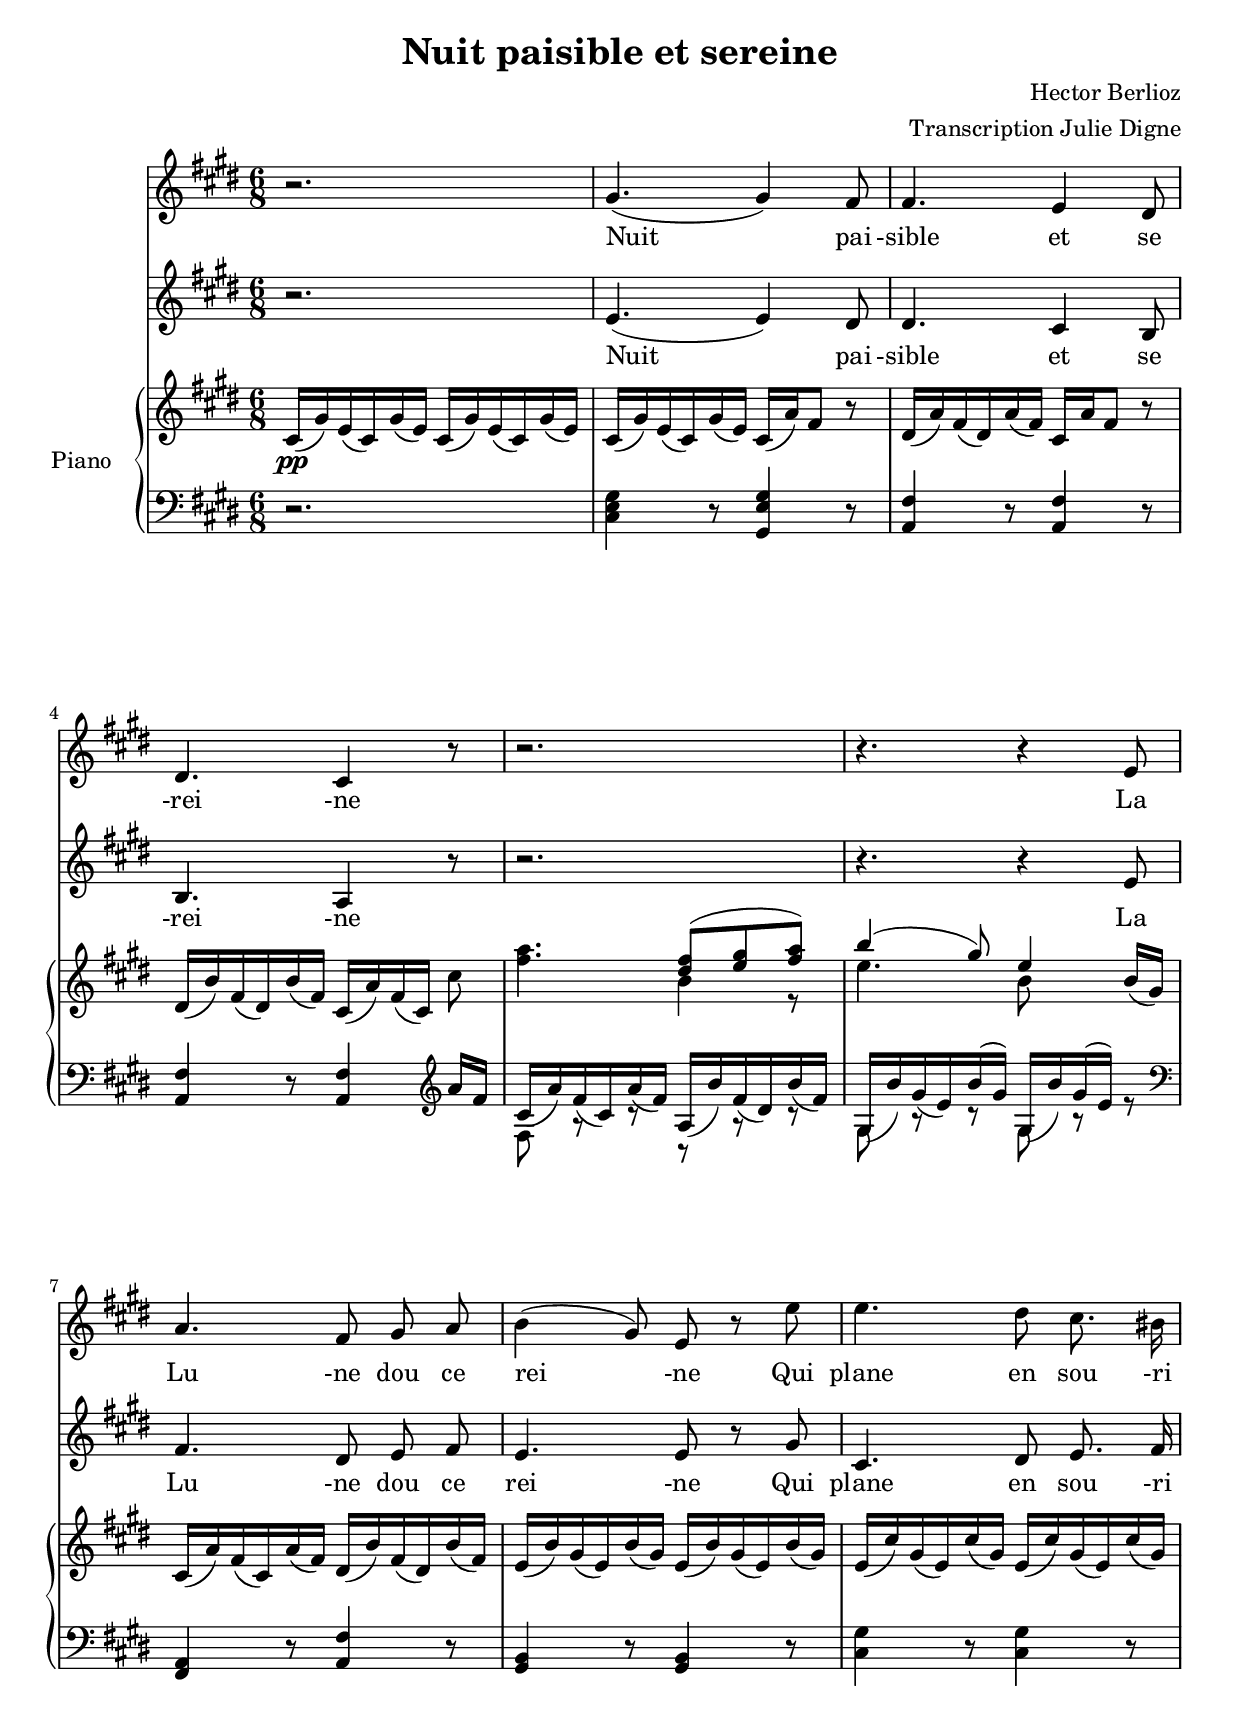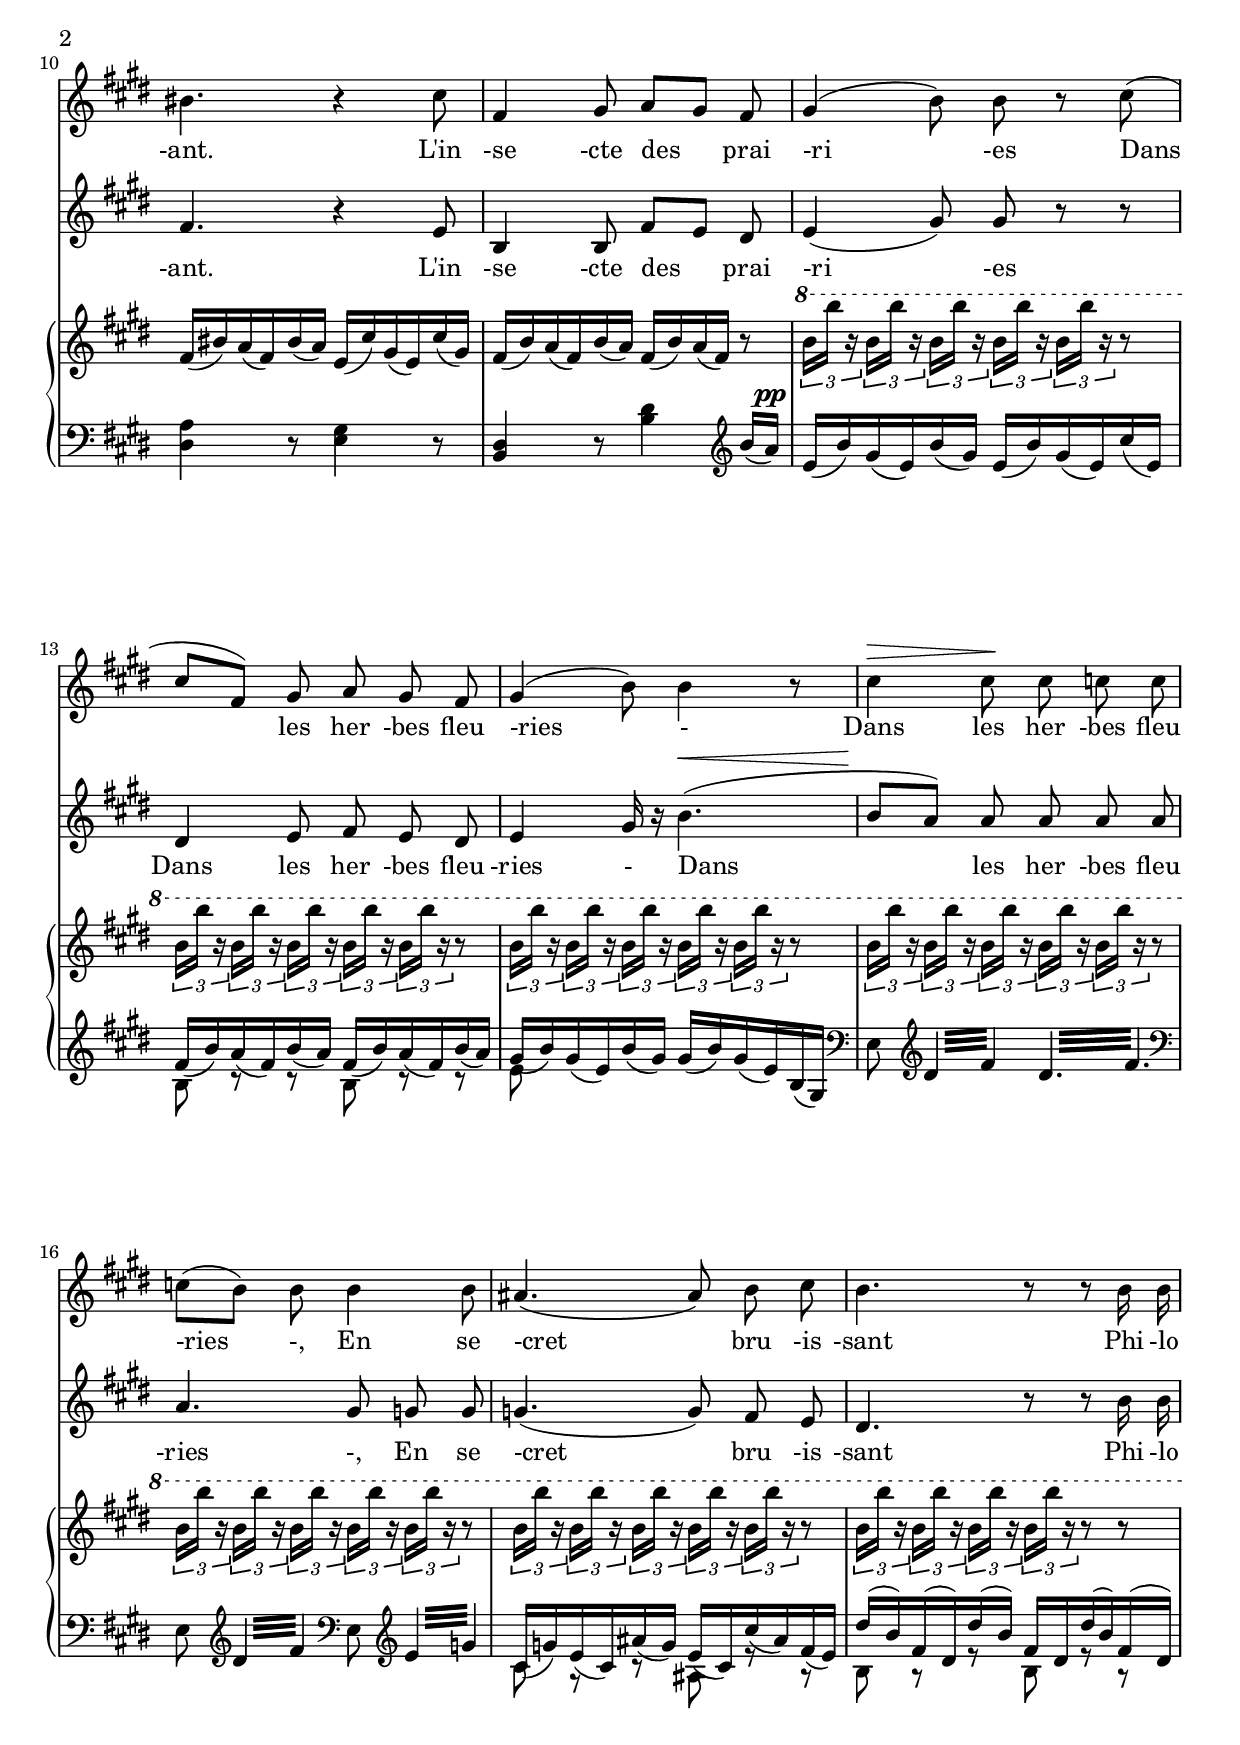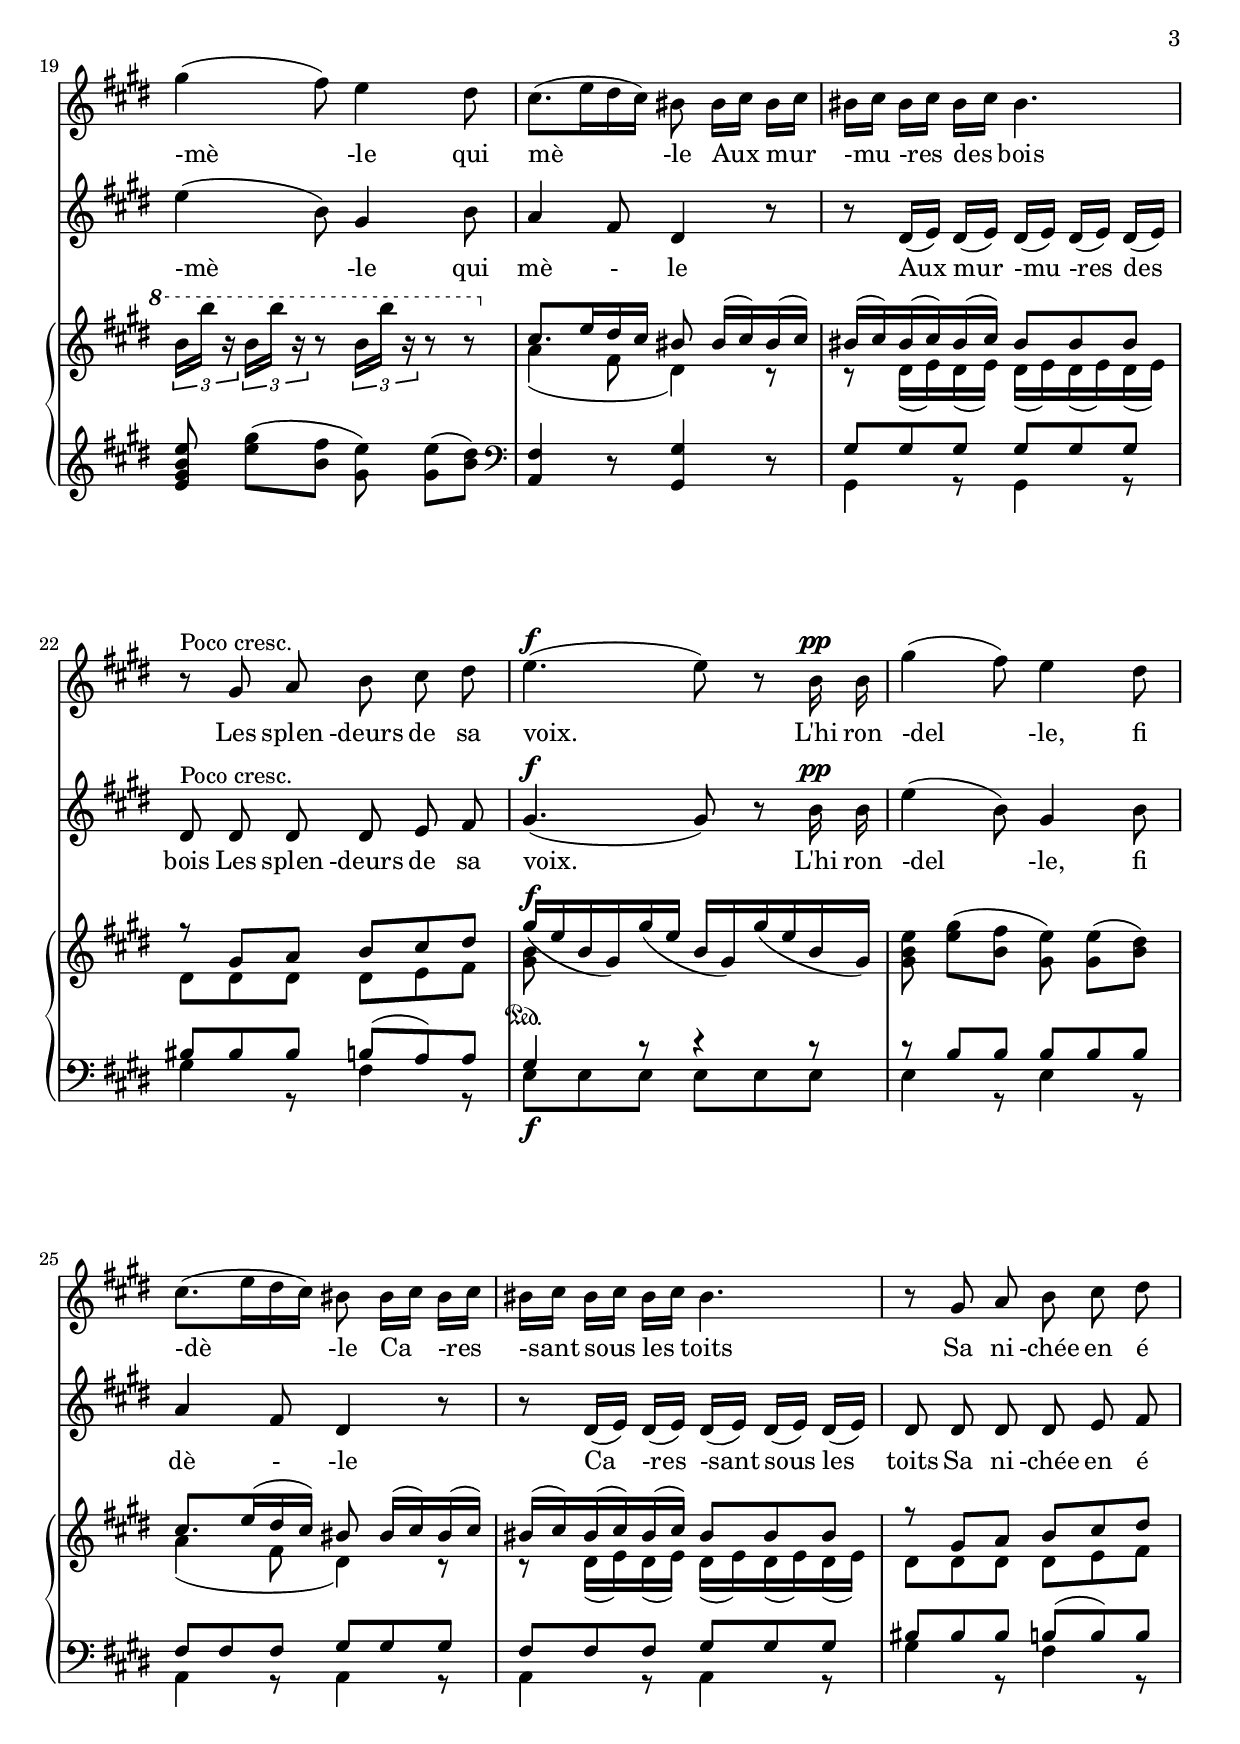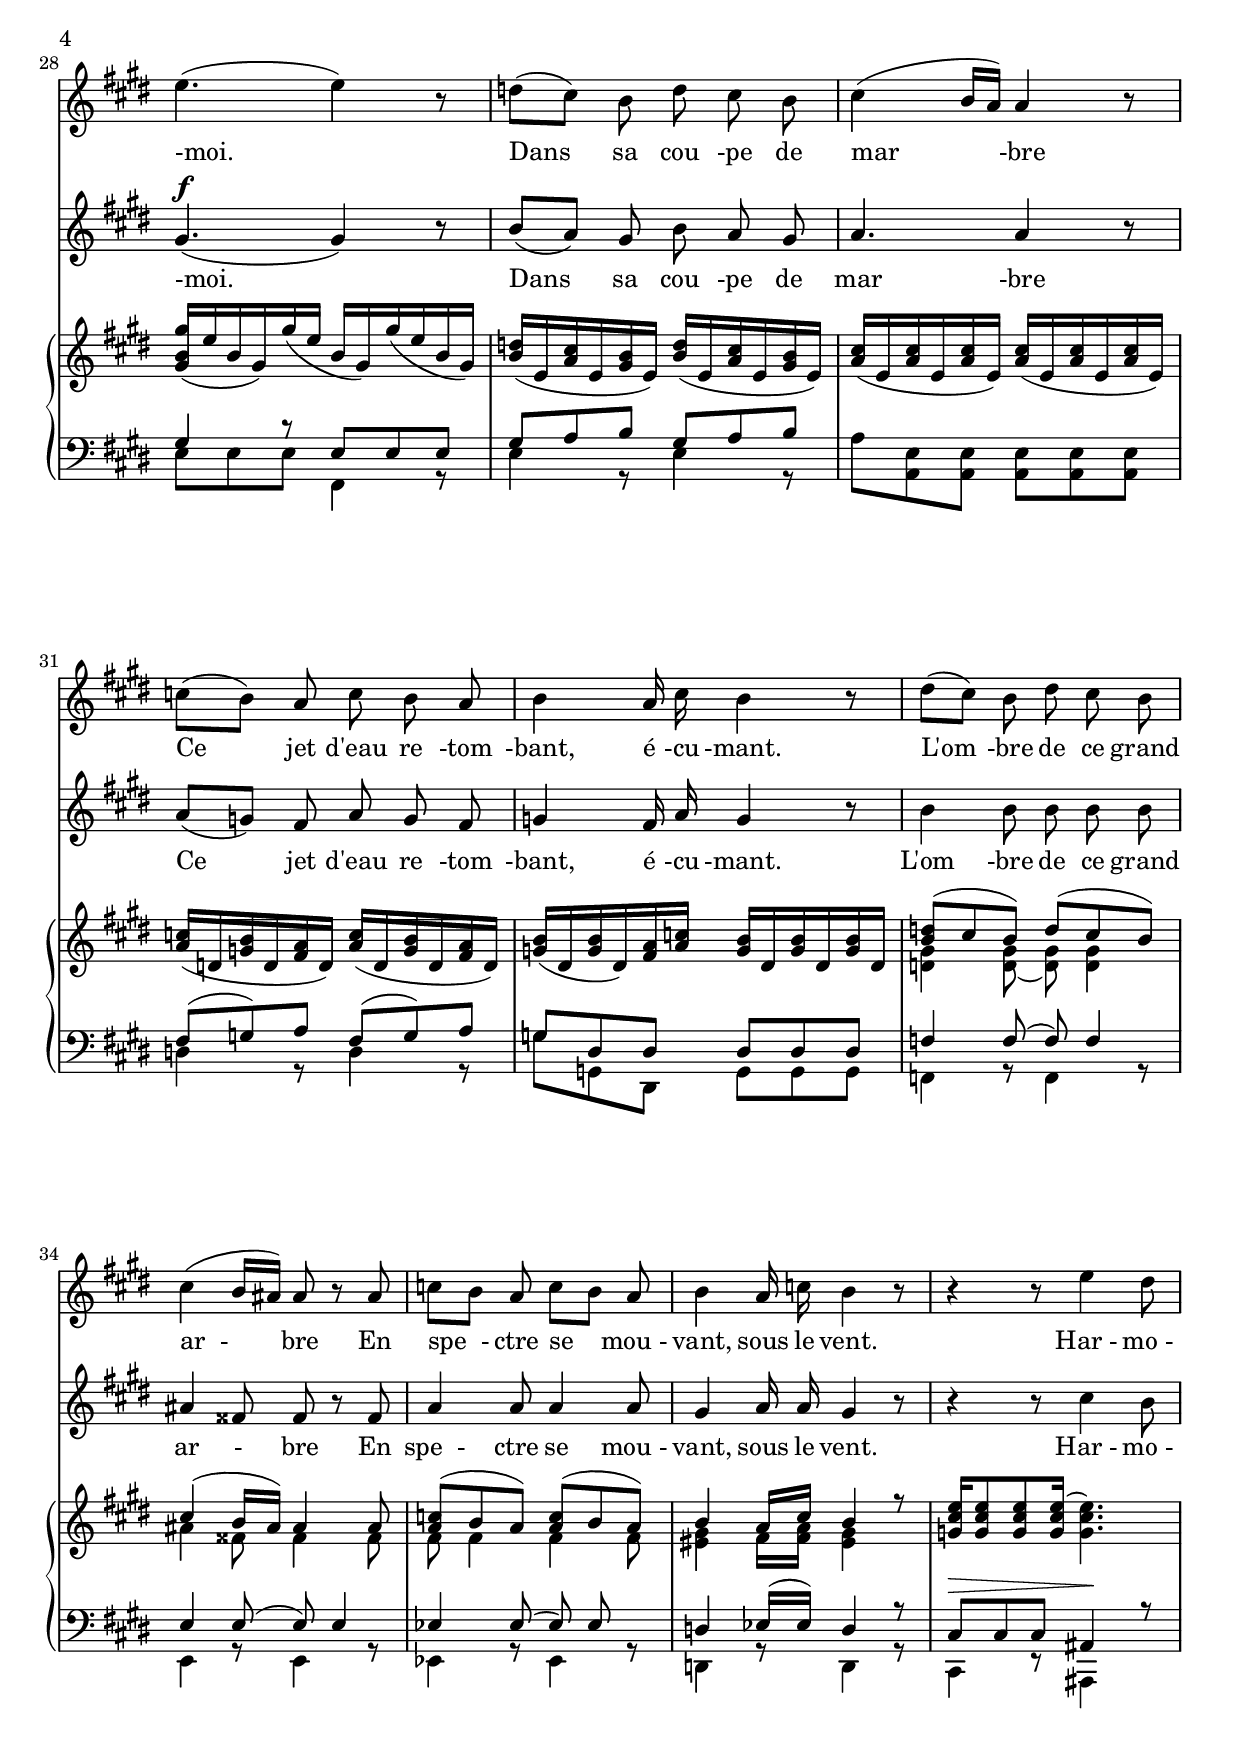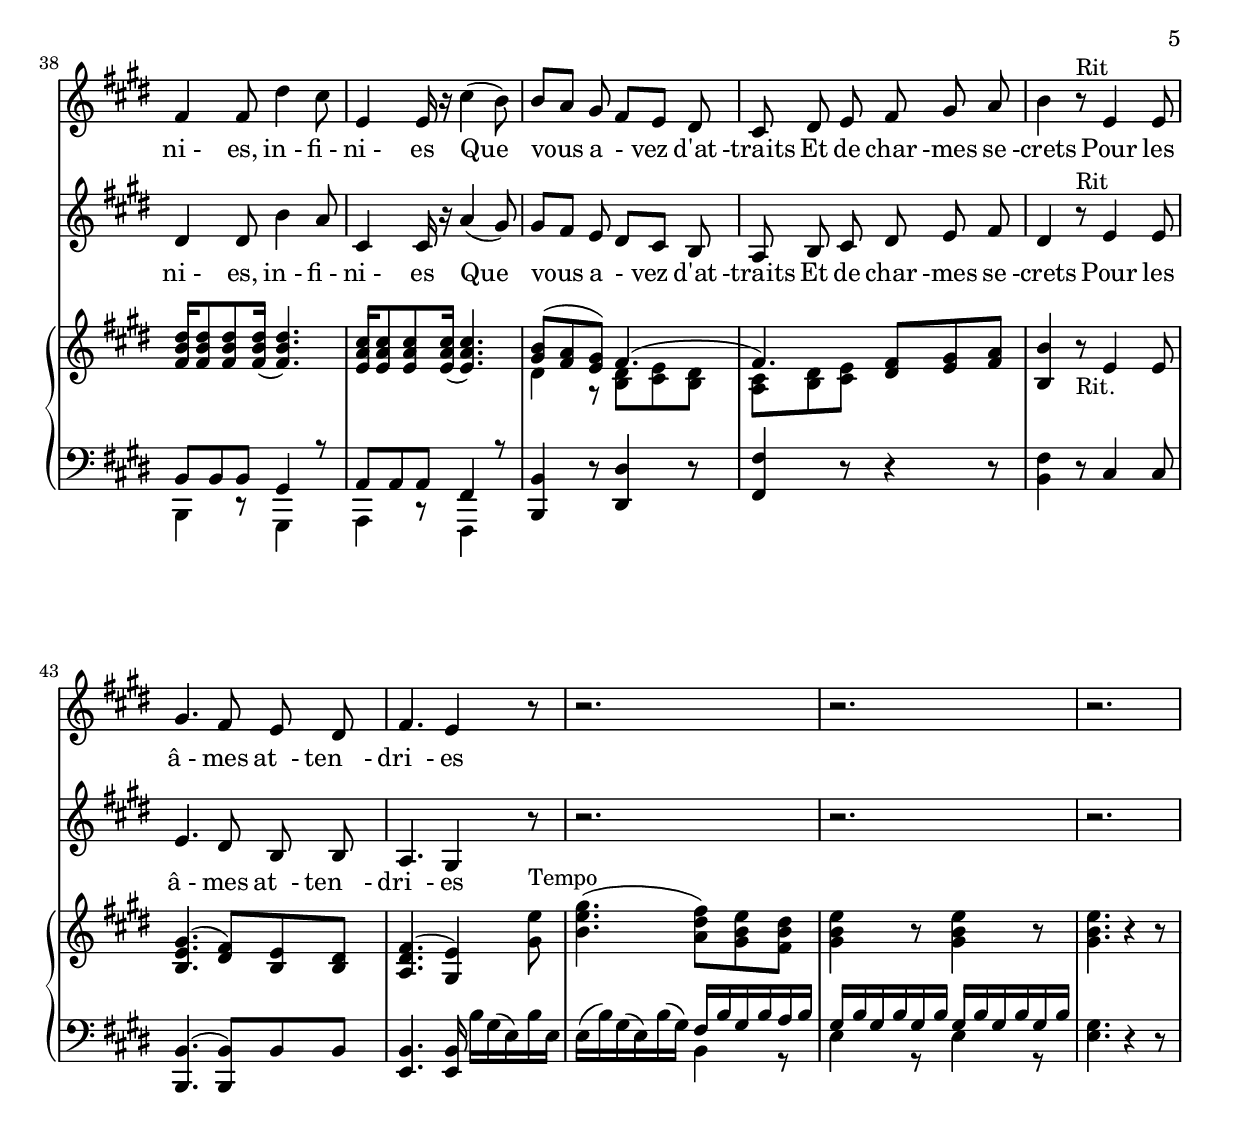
\version "2.10.10"
\header {
  title = "Nuit paisible et sereine"
  composer = "Hector Berlioz"
  arranger ="Transcription Julie Digne"
}


highvoice=\relative c' { 
        \clef treble
        \time 6/8
	\key e \major
  \autoBeamOff
  r2.
  gis'4.(gis4) fis8
  fis4. e4 dis8
  dis4. cis4 r8
  r2.
  
  r4. r4 e8
  a4. fis8 gis8 a8
  b4( gis8) e8 r e'
  e4. dis8 cis8. bis16
  
  bis4. r4 cis8
  fis,4 gis8 a[ gis] fis
  gis4( b8) b r8 cis(
  
  cis[ fis,8]) gis a gis fis
  gis4( b8) b4 r8
  cis4^\>  cis8\! cis c c
  
  c([b]) b8 b4 b8
  ais4.(ais8) b cis
  b4. r8 r8   b16 b16
  gis'4(fis8) e4 dis8
  cis8.([e16 dis cis]) bis8 bis16[cis] bis16[cis]
  bis16[cis] bis16[cis] bis16[cis] bis4.
  
  r8^"Poco cresc." gis a b cis dis
  e4.^\f(e8) r8 b16^\pp b16
  gis'4(fis8) e4 dis8
  
  cis8.([e16 dis cis]) bis8 bis16[cis] bis16[cis]
  bis16[cis] bis16[cis] bis16[cis] bis4.
  r8 gis a b cis dis
  
  e4.(e4) r8
  d8([cis]) b d cis b
  cis4(b16[a]) a4 r8
  
  c([b]) a c b a
  b4 a16 cis b4 r8
  dis8([cis]) b dis cis b
  cis4(b16[ais]) ais8 r8 ais8

  c[ b] a c[ b] a
  b4 a16 c16 b4 r8
  r4 r8 e4 dis8 fis,4 fis8
  dis'4 cis8 e,4 e16 r16 cis'4(b8)
  
  b8[a] gis fis[e] dis
  cis dis e fis gis a 
  b4 r8^"Rit" e,4 e8
  gis4. fis8 e8 dis8
  fis4. e4 r8
  
  r2.
  r2.
  r2.
     }

texta = \lyricmode{
  Nuit pai -sible et se -rei -ne
  La Lu -ne dou ce rei -ne
  Qui plane en sou -ri -ant.
  
  L'in -se -cte des prai -ri -es
  Dans les her -bes fleu -ries -
  Dans les her -bes fleu -ries -,
  En se -cret bru -is -sant
  
  Phi -lo -mè -le qui mè -le
  Aux mur -mu -res des bois
  Les splen -deurs de sa voix.
  L'hi ron -del -le, fi -dè -le
  Ca -res -sant sous les toits
  Sa ni -chée en é -moi.
  Dans sa cou -pe de mar -bre
  Ce jet d'eau re -tom -bant, é -cu -mant.
  L'om -bre de ce grand ar__- bre
  En spe__- ctre se mou_- vant, sous le vent.
  Har_- mo_- ni_- es, in_- fi_- ni_- es
  Que vous a -_vez d'at -traits
  Et de char -mes se -crets
  Pour les â_- mes at__- ten___- dri__- es  
}


medvoice=\relative c' { 
        \clef treble
        \time 6/8
	\key e \major
  \autoBeamOff
  r2.|
  e4.(e4) dis8 |
  dis4. cis4 b8|
  b4. a4 r8|
  r2.|
  r4. r4 e'8 |
  fis4. dis8 e fis|
  e4. e8 r8 gis|
  cis,4. dis8 e8. fis16|
  
  fis4. r4 e8|
  b4 b8 fis'[e] dis|
  e4 (gis8) gis8 r8 r8|
  
  dis4 e8 fis e dis|
  e4 gis16 r16 b4.^\<(|
  b8^\![a]) a8 a a a|
  
  a4. gis8 g g|
  g4.( g8) fis e|
  dis4. r8 r8 b'16 b|
  
  e4(b8) gis4 b8|
  a4 fis8 dis4 r8|
  r8 dis16([e]) dis16([e]) dis16([e]) dis16([e]) dis16([e])|
  
  dis8^"Poco cresc." dis dis dis e fis|
  gis4.^\f(gis8) r8 b16^\pp b|
  e4(b8) gis4 b8|
  a4 fis8 dis4 r8|
  r8 dis16([e]) dis16([e]) dis16([e]) dis16([e]) dis16([e])|
  
  dis8 dis dis dis e fis|
  gis4.^\f(gis4) r8|
  b([a]) gis b a gis|
  a4. a4 r8|
  
  a([g]) fis a g fis|
  g4 fis16 a16 g4 r8|
  b4 b8 b b b|
  ais4 fisis8 fisis8 r8 fisis8|
  a4 a8 a4 a8|
  gis4 a16 a16 gis4 r8|
  r4 r8 cis4 b8|
  dis,4 dis8 b'4 a8|
  cis,4 cis16 r16 a'4(gis8)|
  
  gis[fis] e dis[cis] b|
  a b cis dis e fis|
  dis4 r8^"Rit" e4 e8|
  e4. dis8 b b|
  a4. gis4 r8|
  r2.
  r2.
  r2.
  
  
     }

%medvoice=\relative c' { 
%          \clef treble
%        \time 6/8
%	\key e \major
%  \autoBeamOff
%  r2.
%  %e4.(e4) dis8
%  %dis4. cis4 b8
%  %b4. a4 r8
%  %r2.
%  %r4. r4 e'8
%  %fis4. dis8 e fis
%  %e4. e8 r8 gis
%  %cis,4. dis8 e8. fis16
%  %
%  %fis4. r4 e8
%     }
     
textb =\lyricmode{
  Nuit pai -sible et se -rei -ne
  La Lu -ne dou ce rei -ne
  Qui plane en sou -ri -ant.
  
  L'in -se -cte des prai -ri -es
  Dans les her -bes fleu -ries -
  Dans les her -bes fleu -ries -,
  En se -cret bru -is -sant
  
  Phi -lo -mè -le qui mè - le
  Aux mur -mu -res des bois
  Les splen -deurs de sa voix.
  L'hi ron -del -le, fi dè - -le
  Ca -res -sant sous les toits
  Sa ni -chée en é -moi.
  Dans sa cou -pe de mar -bre
  Ce jet d'eau re -tom -bant, é -cu -mant.
  L'om -bre de ce grand ar - bre
  En spe__- ctre se mou_- vant, sous le vent.
  Har_- mo_- ni_- es, in_- fi_- ni_- es
  Que vous a -_vez d'at -traits
  Et de char -mes se -crets
  Pour les â_- mes at__- ten___- dri__- es
}  

     
upper = \relative c {
        \clef treble
        \key e \major
        \time 6/8
        \autoBeamOff
        cis'16_\pp([gis') e( cis) gis'( e)] cis16([gis') e (cis) gis'( e)]|
        cis16([gis') e (cis) gis'( e)] cis([ a') fis8] r8|
        dis16[(a') fis (dis) a' (fis)] cis[a' fis8] r8|
        dis16[(b') fis (dis) b' (fis)] cis[(a')  fis(cis)] cis'8|
        <a' fis>4.
        <<{
           <fis dis>8([<gis e> <a fis>])        
           b4(gis8) e4 
          }\\
          {
            b4 r8
            e4. b8
          }
        >>
        b16([gis])|
        cis,16[(a') fis (cis) a' (fis)] dis16[(b') fis (dis) b' (fis)]
        e[(b') gis (e) b'(gis)] e[(b') gis (e) b'(gis)]|
        e[(cis') gis (e) cis'(gis)] e[(cis') gis (e) cis'(gis)]|
        fis[(bis) a (fis) bis(a)] e[(cis') gis(e) cis' (gis)]|
        fis[(b) a(fis) b(a)] fis[(b) a (fis)] r8|
        \ottava #1
        \tuplet 3/2 8 {b'16[b'16] r16 b,16[b'16] r16 b,16[b'16] r16 b,16[b'16] r16 b,16[b'16] r16} r8 |

        \tuplet 3/2 8 {b,16[b'16] r16 b,16[b'16] r16 b,16[b'16] r16 b,16[b'16] r16 b,16[b'16] r16} r8 |
        \tuplet 3/2 8 {b,16[b'16] r16 b,16[b'16] r16 b,16[b'16] r16 b,16[b'16] r16 b,16[b'16] r16} r8 |
        \tuplet 3/2 8 {b,16[b'16] r16 b,16[b'16] r16 b,16[b'16] r16 b,16[b'16] r16 b,16[b'16] r16} r8 |
        \tuplet 3/2 8 {b,16[b'16] r16 b,16[b'16] r16 b,16[b'16] r16 b,16[b'16] r16 b,16[b'16] r16} r8 |
        \tuplet 3/2 8 {b,16[b'16] r16 b,16[b'16] r16 b,16[b'16] r16 b,16[b'16] r16 b,16[b'16] r16} r8 |
        \tuplet 3/2 8 {b,16[b'16] r16 b,16[b'16] r16 b,16[b'16] r16 b,16[b'16] r16} r8 r8|
        \tuplet 3/2 8 {b,16[b'16] r16 b,16[b'16] r16} r8 \tuplet 3/2 8 {b,16[b'16] r16} r8 r8 |
        \ottava #0
        <<{
          cis,,8.[e16 dis cis] bis8 bis16([cis) bis (cis)] 
          bis16([cis) bis(cis) bis(cis)] bis8[bis bis]|
          r8 gis8[a] b[cis dis] |
          gis16^\f_([e b gis) gis'_( e] b[ gis) gis'_(e b gis)]
          }\\
          { a4( fis8 dis4) r8|
            r8 dis16[(e) dis (e)] dis[(e) dis (e) dis (e)]|
            dis8[dis dis] dis [e fis] 
            <b gis>8\sustainOn
          }
        >>
        <e b gis>8 <gis e>8([<fis b,>] <e gis,>) <e gis,>8([<dis b>])
        
        <<{
          cis8.[e16( dis cis)] bis8 bis16[(cis) bis (cis)]|
          bis16[(cis) bis (cis) bis (cis)] bis8[bis bis]
          r8 gis[a] b[cis dis]|
          }\\
        {
          a4( fis8 dis4) r8|
          r8 dis16[(e) dis (e)] dis[(e) dis (e) dis (e)]|
          dis8[dis dis] dis[e fis]|
        }
        >>
        <gis' b, gis>16^[_(e b gis) gis'_(e] b^[gis) gis'_( e b gis)]
        <d' b>16([e, <cis' a> e, <b' gis> e,]) <d' b>([e, <cis' a> e, <b' gis> e,]) |
        <cis' a>([e, <cis' a> e, <cis' a> e,])  <cis' a>([e, <cis' a> e, <cis' a> e,]) |
        
        <c' a>([d, <b' g> d, <a' fis> d,]) <c' a>([d, <b' g> d, <a' fis> d,]) |
        <b' g>([dis, <b'g> dis,) <a' fis> <c a>] <b g>[dis, <b' g> dis, <b' g> dis,]|
        <<{
          <d' b>8[(cis b]) d([cis b])
          cis4(b16[ais]) ais4 ais8
          }\\
          {
            <gis d>4 <gis d>8( <gis d>8) <gis d>4 |
            ais4 fisis8 fisis4 fisis8 |
          }
        >>
        <<{
          <c' a>8([b a]) <c a>8([b a])|
          b4 a16[cis]  b4 r8
          }\\
          {
            fis8 fis4 fis4 fis8 |
            <gis eis>4 fis16[ <a fis>16] <gis eis>4
          }
        >>
        <e' cis g>16^[ <e cis g>8  <e cis g>8  <e cis g>16](  <e cis g>4.)|
        <dis b fis>16^[<dis b fis>8 <dis b fis>8 <dis b fis>16](<dis b fis>4.)|
        <cis a e>16^[<cis a e>8 <cis a e>8 <cis a e>16](<cis a e>4.)|
        <<{
          <b gis>8([<a fis> <gis e>]) fis4.(
          fis4.) <fis dis>8[<gis e> < a fis>]
          }\\
          {
            dis,4 r8 <dis b>8[<e cis> <dis b>] |
            <cis a>[<dis b> <e cis>] %<fis dis>[ <gis e> <a fis>]|
          }>>
        <b' b,>4 r8_"Rit." e,4 e8 |
        <gis e b>4.^( <fis dis>8)[<e b> <dis b>]|
        <fis dis a>4.^(<e gis,>4) <e' gis,>8^"Tempo"
        
        <gis e b>4.(<fis dis a>8)[<e b gis> <dis b fis>]
        <e b gis>4 r8 <e b gis>4 r8
        <e b gis>4. r4 r8
}

lower = \relative c' {
        \clef bass
        \key e \major
        \time 6/8
        \autoBeamOff
        r2.
        <gis e cis>4 r8 <gis e gis,>4 r8
        <fis a,>4 r8 <fis a,>4 r8
        <fis a,>4 r8 <fis a,>4
        \clef treble
        a'16[ fis] |
        <<
          {cis_([ a') fis_( cis) a'_( fis)] a,_([ b') fis_( dis) b'_( fis)]}
          \\
          {fis,8 r r r r r}
        >>
        |
        <<
          {gis16[_( b') gis_( e) b'( gis)] gis,[_( b') gis( e)] }
          \\
          {gis,8 r r gis r r}
        >>
        \clef bass |
        <fis, a>4 r8 <a fis'>4 r8 |
        <gis b>4 r8 <gis b>4 r8 |
        <cis gis'>4 r8 <cis gis'>4 r8 |

        <dis a'>4 r8 <e gis>4 r8 |
        <dis b>4 r8 <b' dis>4 \clef treble b'16[( a])^\pp | %FIXME: \pp devrait être sur la barre de mesure
        e[( b') gis( e) b'( gis)] e[( b') gis( e) cis'( e,)]
        <<
          {fis_([ b) a_( fis) b_( a)] fis_([ b) a_( fis) b_( a)]}
        \\
        {b,8 r r b r r}
        >> |
        <<
          {gis'16[_( b) gis_( e) b'_( gis)] gis[_( b) gis_( e) b_( gis)]}
          \\
          {e'8 s s s s s}
        >> \clef bass|
        e,8 \clef treble \repeat tremolo 4 {dis'32 fis} \repeat tremolo 4 {dis32. fis} \clef bass |
        e,8 \clef treble \repeat tremolo 4 {dis'32 fis} \clef bass e,8 \clef treble \repeat tremolo 4 {e'32 g} |
        <<
          {cis,16[_( g') e_( cis) ais'_( g)] e[_( cis) cis'_( ais) fis_( e)]}
          \\
          {cis8 r r ais r r}
        >> |
        <<
          {dis'16[( b) fis( dis) dis'( b)] fis[ dis dis'( b) fis( dis)]}
          \\
          {b8 r r b r r}
        >> |
        <e gis b e>8 <e' gis>8[( <b fis'>] <gis e'>) <gis e'>[( <b dis>)] \clef bass |
        <a,, fis'>4 r8 <gis gis'>4 r8 |
        <<
          {gis'8[ gis gis] gis[ gis gis]}
          \\
          {gis,4 r8 gis4 r8}
        >> |
        <<
          {bis'8[ bis bis] b[( a) a]}
          \\
          {gis4 r8 fis4 r8}
        >> |
        <<
          {gis4 r8 r4 r8}
          \\
          {e8[\f e e] e[ e e]}
        >> |
        <<
          {r8 b'[ b] b[ b b]}
          \\
          {e,4 r8 e4 r8}
        >> |
        <<
          {fis8[ fis fis] gis[ gis gis]}
          \\
          {a,4 r8 a4 r8}
        >> |
        <<
          {fis'8[ fis fis] gis[ gis gis]}
          \\
          {a,4 r8 a4 r8}
        >> |
        <<
          {bis'8[ bis bis] b[( b) b]}
          \\
          {gis4 r8 fis4 r8}
        >> |
        <<
          {gis4 r8 e[ e e]}
          \\
          {e8[ e e] fis,4 r8}
        >> |
        <<
          {gis'8[ a b] gis[ a b]}
          \\
          {e,4 r8 e4 r8}
        >> |
        a8[ <a, e'> <a e'>] <a e'>_[ <a e'> <a e'>] |
        <<
          {fis'8[( g) a] fis[( g) a]}
          \\
          {d,!4 r8 d4 r8}
        >>
        <<{g8[dis dis] dis[dis dis]}\\{g[ g, dis] g[ g g]}>>
        <<{f'4 f8(f8) f4}\\{f,4 r8 f4 r8}>>|
        <<{e'4 e8(e) e4}\\{e,4 r8 e4 r8}>>|
        <<{ees'4 ees8(ees) ees8}\\{ees,4 r8 ees4 r8}>>|
        <<{d'4 ees16(ees16) d4 r8}\\{d,4 r8 d4 r8}>>|
        <<{cis'8^\>[cis cis] ais4^\! r8}\\{cis,4 r8 ais4}>>|
        <<{b'8[b b] gis4 r8}\\{b,4 r8 gis4}>>|
        <<{a'8[a a] fis4 r8}\\{a,4 r8 fis4}>>|
        <b' b,>4 r8 <dis dis,>4 r8|
        <fis fis,>4 r8 r4 r8|
        <fis b,>4 r8 cis4 cis8|
        <b b,>4.^(<b b,>8)[b b]|
        <b e,>4. <b e,>16 b'16[gis (e) b' e,]
        e16[(b') gis (e) b'(gis)] <<{fis[b gis b a b]}\\{b,4 r8}>>
        <<{gis'16[b gis b gis b] gis16[b gis b gis b]}\\{e,4 r8 e4 r8}>>
        <gis e>4. r4 r8
        
}

\score {
  <<
    \context Staff = highvoice
    <<
     \set Staff.midiInstrument = #"piccolo"
     %\set Staff.midiMinimumVolume = #0.8
     %\set Staff.midiMaximumVolume = #0.8
      \context Voice = Hero  {\highvoice }
      \addlyrics{\texta}
    >>
        \context Staff = medvoice
    <<
      \set Staff.midiInstrument = #"clarinet"
      %\set Staff.midiMinimumVolume = #0.3
      %\set Staff.midiMaximumVolume = #0.3
      \context Voice = Ursule  {\medvoice }
      \addlyrics{\textb}
    >>
      \new PianoStaff <<
           \set PianoStaff.instrumentName = "Piano  "
           \new Staff = "upper" \upper
           \new Staff = "lower" \lower
        >>

>>  
 %\midi{}
}


\layout {
    \context {\RemoveEmptyStaffContext}
}
